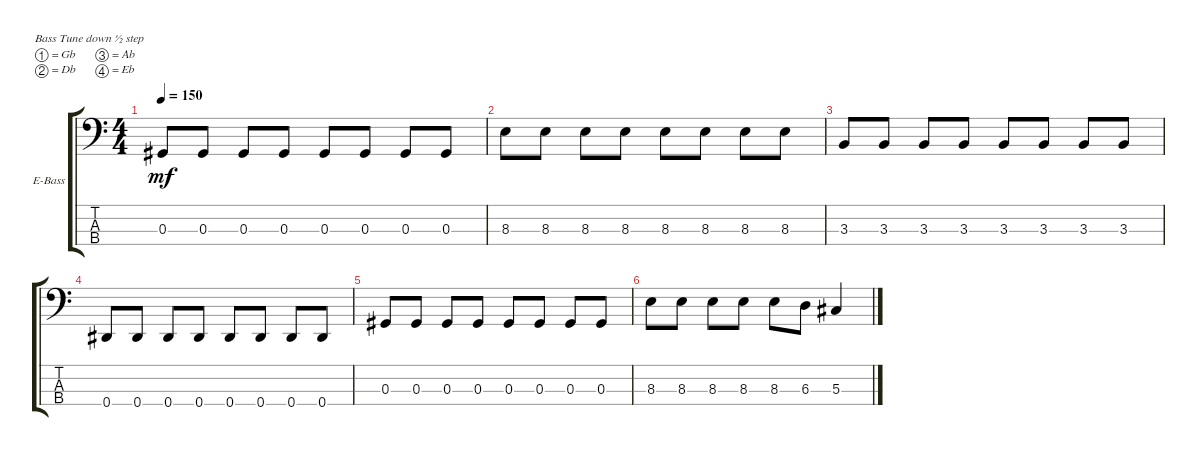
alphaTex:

\defaultSystemsLayout 4
\bracketExtendMode groupsimilarinstruments
\firstSystemTrackNameOrientation horizontal
\otherSystemsTrackNameOrientation horizontal
\track ("Electric Bass" "E-Bass") {instrument electricbassfinger}
\staff {score tabs}
\tuning (Gb2 Db2 Ab1 Eb1)
\ts (4 4)
\tempo 150
\clef f4
\ks c
0.3.8{dy mf} 0.3.8 0.3.8 0.3.8 0.3.8 0.3.8 0.3.8 0.3.8 |
8.3.8 8.3.8 8.3.8 8.3.8 8.3.8 8.3.8 8.3.8 8.3.8 |
3.3.8 3.3.8 3.3.8 3.3.8 3.3.8 3.3.8 3.3.8 3.3.8 |
0.4.8 0.4.8 0.4.8 0.4.8 0.4.8 0.4.8 0.4.8 0.4.8 |
0.3.8 0.3.8 0.3.8 0.3.8 0.3.8 0.3.8 0.3.8 0.3.8 |
8.3.8 8.3.8 8.3.8 8.3.8 8.3.8 6.3.8 5.3.4
